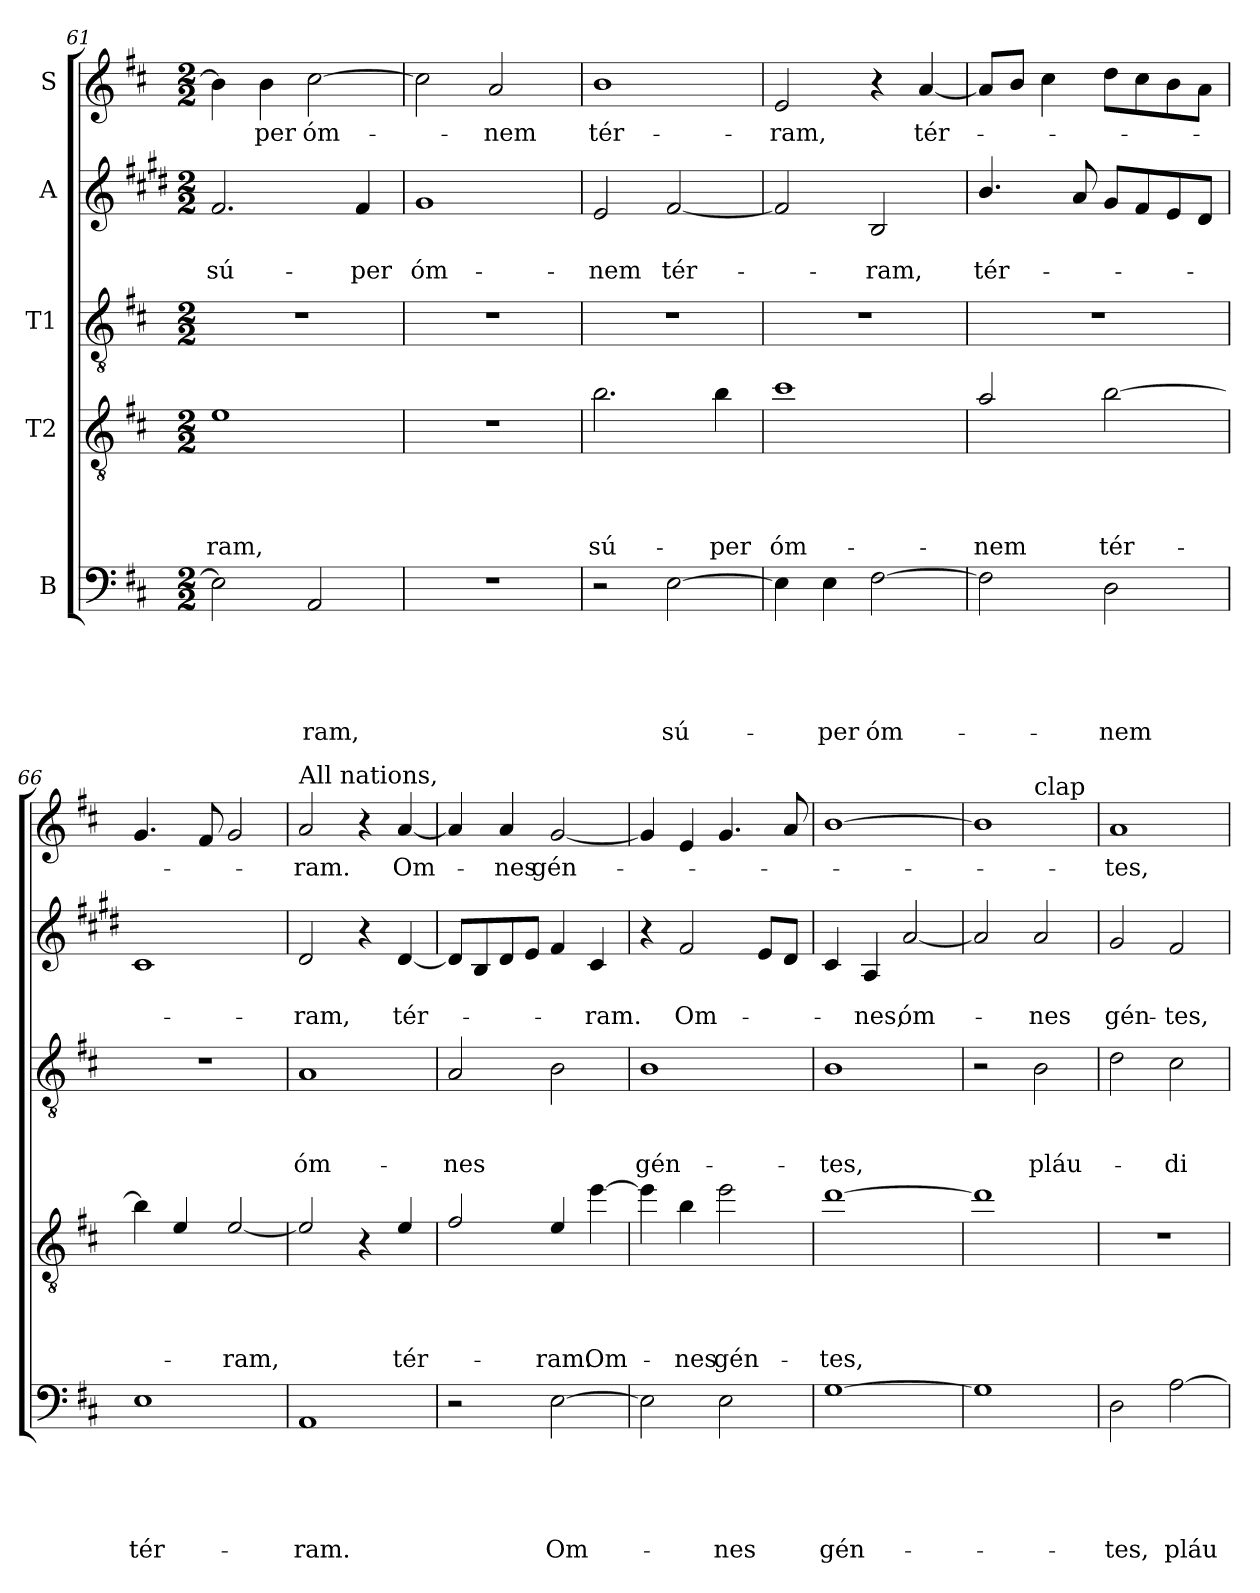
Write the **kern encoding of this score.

**kern	**text	**text	**text	**text	**text	**kern	**text	**text	**text	**text	**kern	**text	**text	**text	**kern	**text	**text	**kern	**text
*part5	*part5	*part5	*part5	*part5	*part5	*part4	*part4	*part4	*part4	*part4	*part3	*part3	*part3	*part3	*part2	*part2	*part2	*part1	*part1
*staff5	*staff5	*staff5	*staff5	*staff5	*staff5	*staff4	*staff4	*staff4	*staff4	*staff4	*staff3	*staff3	*staff3	*staff3	*staff2	*staff2	*staff2	*staff1	*staff1
*I"B	*	*	*	*	*	*I"T2	*	*	*	*	*I"T1	*	*	*	*I"A	*	*	*I"S	*
!!LO:LB:g=z
*clefF4	*	*	*	*	*	*clefGv2	*	*	*	*	*clefGv2	*	*	*	*clefG2	*	*	*clefG2	*
*	*	*	*	*	*	*ITrd8c14	*	*	*	*	*	*	*	*	*ITrd1c2	*	*	*	*
*k[f#c#]	*	*	*	*	*	*k[f#c#]	*	*	*	*	*k[f#c#]	*	*	*	*k[f#c#]	*	*	*k[f#c#]	*
*D:	*	*	*	*	*	*D:	*	*	*	*	*D:	*	*	*	*D:	*	*	*D:	*
*M2/2	*	*	*	*	*	*M2/2	*	*	*	*	*M2/2	*	*	*	*M2/2	*	*	*M2/2	*
=61	=61	=61	=61	=61	=61	=61	=61	=61	=61	=61	=61	=61	=61	=61	=61	=61	=61	=61	=61
!	!	!	!	!	!	!	!	!	!	!LO:LY:b	!	!	!	!	!	!	!LO:LY:b	!	!
2E\]	.	.	.	.	.	1E	.	.	.	-ram,	1r	.	.	.	2.e/	.	sú-	4b\]	.
!	!	!	!	!	!	!	!	!	!	!	!	!	!	!	!	!	!	!	!LO:LY:b
.	.	.	.	.	.	.	.	.	.	.	.	.	.	.	.	.	.	4b\	-per
!	!	!	!	!	!LO:LY:b	!	!	!	!	!	!	!	!	!	!	!	!	!	!LO:LY:b
2AA/	.	.	.	.	-ram,	.	.	.	.	.	.	.	.	.	.	.	.	[2cc#\	óm-
!	!	!	!	!	!	!	!	!	!	!	!	!	!	!	!	!	!LO:LY:b	!	!
.	.	.	.	.	.	.	.	.	.	.	.	.	.	.	4e/	.	-per	.	.
=62	=62	=62	=62	=62	=62	=62	=62	=62	=62	=62	=62	=62	=62	=62	=62	=62	=62	=62	=62
!	!	!	!	!	!	!	!	!	!	!	!	!	!	!	!	!	!LO:LY:b	!	!
1r	.	.	.	.	.	1r	.	.	.	.	1r	.	.	.	1f#	.	óm-	2cc#\]	.
!	!	!	!	!	!	!	!	!	!	!	!	!	!	!	!	!	!	!	!LO:LY:b
.	.	.	.	.	.	.	.	.	.	.	.	.	.	.	.	.	.	2a/	-nem
=63	=63	=63	=63	=63	=63	=63	=63	=63	=63	=63	=63	=63	=63	=63	=63	=63	=63	=63	=63
!	!	!	!	!	!	!	!	!	!	!LO:LY:b	!	!	!	!	!	!	!LO:LY:b	!	!LO:LY:b
2r	.	.	.	.	.	2.B\	.	.	.	sú-	1r	.	.	.	2d/	.	-nem	1b	tér-
!	!	!	!	!	!LO:LY:b	!	!	!	!	!	!	!	!	!	!	!	!LO:LY:b	!	!
[2E\	.	.	.	.	sú-	.	.	.	.	.	.	.	.	.	[2e/	.	tér-	.	.
!	!	!	!	!	!	!	!	!	!	!LO:LY:b	!	!	!	!	!	!	!	!	!
.	.	.	.	.	.	4B\	.	.	.	-per	.	.	.	.	.	.	.	.	.
=64	=64	=64	=64	=64	=64	=64	=64	=64	=64	=64	=64	=64	=64	=64	=64	=64	=64	=64	=64
!	!	!	!	!	!	!	!	!	!	!LO:LY:b	!	!	!	!	!	!	!	!	!LO:LY:b
4E\]	.	.	.	.	.	1c#	.	.	.	óm-	1r	.	.	.	2e/]	.	.	2e/	-ram,
!	!	!	!	!	!LO:LY:b	!	!	!	!	!	!	!	!	!	!	!	!	!	!
4E\	.	.	.	.	-per	.	.	.	.	.	.	.	.	.	.	.	.	.	.
!	!	!	!	!	!LO:LY:b	!	!	!	!	!	!	!	!	!	!	!	!LO:LY:b	!	!
[2F#\	.	.	.	.	óm-	.	.	.	.	.	.	.	.	.	2A/	.	-ram,	4r	.
!	!	!	!	!	!	!	!	!	!	!	!	!	!	!	!	!	!	!	!LO:LY:b
.	.	.	.	.	.	.	.	.	.	.	.	.	.	.	.	.	.	[4a/	tér-
=65	=65	=65	=65	=65	=65	=65	=65	=65	=65	=65	=65	=65	=65	=65	=65	=65	=65	=65	=65
!	!	!	!	!	!	!	!	!	!	!LO:LY:b	!	!	!	!	!	!	!LO:LY:b	!	!
2F#\]	.	.	.	.	.	2A/	.	.	.	-nem	1r	.	.	.	4.a/	.	tér-	8a/L]	.
.	.	.	.	.	.	.	.	.	.	.	.	.	.	.	.	.	.	8b/J	.
.	.	.	.	.	.	.	.	.	.	.	.	.	.	.	.	.	.	4cc#\	.
.	.	.	.	.	.	.	.	.	.	.	.	.	.	.	8g/	.	.	.	.
!	!	!	!	!	!LO:LY:b	!	!	!	!	!LO:LY:b	!	!	!	!	!	!	!	!	!
2D\	.	.	.	.	-nem	[2B\	.	.	.	tér-	.	.	.	.	8f#/L	.	.	8dd\L	.
.	.	.	.	.	.	.	.	.	.	.	.	.	.	.	8e/	.	.	8cc#\	.
.	.	.	.	.	.	.	.	.	.	.	.	.	.	.	8d/	.	.	8b\	.
.	.	.	.	.	.	.	.	.	.	.	.	.	.	.	8c#/J	.	.	8a\J	.
=66	=66	=66	=66	=66	=66	=66	=66	=66	=66	=66	=66	=66	=66	=66	=66	=66	=66	=66	=66
!	!	!	!	!	!LO:LY:b	!	!	!	!	!	!	!	!	!	!	!	!	!	!
1E	.	.	.	.	tér-	4B\]	.	.	.	.	1r	.	.	.	1B	.	.	4.g/	.
.	.	.	.	.	.	4E/	.	.	.	.	.	.	.	.	.	.	.	.	.
.	.	.	.	.	.	.	.	.	.	.	.	.	.	.	.	.	.	8f#/	.
!	!	!	!	!	!	!	!	!	!	!LO:LY:b	!	!	!	!	!	!	!	!	!
.	.	.	.	.	.	[2E/	.	.	.	-ram,	.	.	.	.	.	.	.	2g/	.
!!LO:PB:g=z
=67	=67	=67	=67	=67	=67	=67	=67	=67	=67	=67	=67	=67	=67	=67	=67	=67	=67	=67	=67
!	!	!	!	!	!	!	!	!	!	!	!	!	!	!	!	!	!	!LO:TX:a:t=All nations,	!
!	!	!	!	!	!LO:LY:b	!	!	!	!	!	!	!	!	!LO:LY:b	!	!	!LO:LY:b	!	!LO:LY:b
1AA	.	.	.	.	-ram.	2E/]	.	.	.	.	1A	.	.	óm-	2c#/	.	-ram,	2a/	-ram.
.	.	.	.	.	.	4r	.	.	.	.	.	.	.	.	4r	.	.	4r	.
!	!	!	!	!	!	!	!	!	!	!LO:LY:b	!	!	!	!	!	!	!LO:LY:b	!	!LO:LY:b
.	.	.	.	.	.	4E/	.	.	.	tér-	.	.	.	.	[4c#/	.	tér-	[4a/	Om-
=68	=68	=68	=68	=68	=68	=68	=68	=68	=68	=68	=68	=68	=68	=68	=68	=68	=68	=68	=68
!	!	!	!	!	!	!	!	!	!	!	!	!	!	!LO:LY:b	!	!	!	!	!
2r	.	.	.	.	.	2F#/	.	.	.	.	2A/	.	.	-nes	8c#/L]	.	.	4a/]	.
.	.	.	.	.	.	.	.	.	.	.	.	.	.	.	8A/	.	.	.	.
!	!	!	!	!	!	!	!	!	!	!	!	!	!	!	!	!	!	!	!LO:LY:b
.	.	.	.	.	.	.	.	.	.	.	.	.	.	.	8c#/	.	.	4a/	-nes
.	.	.	.	.	.	.	.	.	.	.	.	.	.	.	8d/J	.	.	.	.
!	!	!	!	!	!LO:LY:b	!	!	!	!	!LO:LY:b	!	!	!	!	!	!	!	!	!LO:LY:b
[2E\	.	.	.	.	Om-	4E/	.	.	.	-ram.	2B\	.	.	.	4e/	.	.	[2g/	gén-
!	!	!	!	!	!	!	!	!	!	!LO:LY:b	!	!	!	!	!	!	!LO:LY:b	!	!
.	.	.	.	.	.	[4e\	.	.	.	Om-	.	.	.	.	4B/	.	-ram.	.	.
=69	=69	=69	=69	=69	=69	=69	=69	=69	=69	=69	=69	=69	=69	=69	=69	=69	=69	=69	=69
!	!	!	!	!	!	!	!	!	!	!	!	!	!	!LO:LY:b	!	!	!	!	!
2E\]	.	.	.	.	.	4e\]	.	.	.	.	1B	.	.	gén-	4r	.	.	4g/]	.
!	!	!	!	!	!	!	!	!	!	!LO:LY:b	!	!	!	!	!	!	!LO:LY:b	!	!
.	.	.	.	.	.	4B\	.	.	.	-nes	.	.	.	.	2e/	.	Om-	4e/	.
!	!	!	!	!	!LO:LY:b	!	!	!	!	!LO:LY:b	!	!	!	!	!	!	!	!	!
2E\	.	.	.	.	-nes	2e\	.	.	.	gén-	.	.	.	.	.	.	.	4.g/	.
.	.	.	.	.	.	.	.	.	.	.	.	.	.	.	8d/L	.	.	.	.
.	.	.	.	.	.	.	.	.	.	.	.	.	.	.	8c#/J	.	.	8a/	.
=70	=70	=70	=70	=70	=70	=70	=70	=70	=70	=70	=70	=70	=70	=70	=70	=70	=70	=70	=70
!	!	!	!	!	!LO:LY:b	!	!	!	!	!LO:LY:b	!	!	!	!LO:LY:b	!	!	!	!	!
[1G	.	.	.	.	gén-	[1d	.	.	.	-tes,	1B	.	.	-tes,	4B/	.	.	[1b	.
!	!	!	!	!	!	!	!	!	!	!	!	!	!	!	!	!	!LO:LY:b	!	!
.	.	.	.	.	.	.	.	.	.	.	.	.	.	.	4G/	.	-nes,	.	.
!	!	!	!	!	!	!	!	!	!	!	!	!	!	!	!	!	!LO:LY:b	!	!
.	.	.	.	.	.	.	.	.	.	.	.	.	.	.	[2g/	.	óm-	.	.
=71	=71	=71	=71	=71	=71	=71	=71	=71	=71	=71	=71	=71	=71	=71	=71	=71	=71	=71	=71
*	*	*	*	*	*	*	*	*	*	*	*	*	*	*	*	*	*	*^	*
1G]	.	.	.	.	.	1d]	.	.	.	.	2r	.	.	.	2g/]	.	.	1b]	2ryy	.
!	!	!	!	!	!	!	!	!	!	!	!	!	!	!	!	!	!	!	!LO:TX:a:t=clap	!
!	!	!	!	!	!	!	!	!	!	!	!	!	!	!LO:LY:b	!	!	!LO:LY:b	!	!	!
.	.	.	.	.	.	.	.	.	.	.	2B\	.	.	pláu-	2g/	.	-nes	.	2ryy	.
=72	=72	=72	=72	=72	=72	=72	=72	=72	=72	=72	=72	=72	=72	=72	=72	=72	=72	=72	=72	=72
!	!	!	!	!	!	!	!	!	!	!	!	!	!	!	!	!	!	!LO:TX:a:t=your hands!	!	!
!	!	!	!	!	!LO:LY:b	!	!	!	!	!	!	!	!	!	!	!	!LO:LY:b	!	!	!LO:LY:b
*	*	*	*	*	*	*	*	*	*	*	*	*	*	*	*	*	*	*v	*v	*
2D\	.	.	.	.	-tes,	1r	.	.	.	.	2d\	.	.	.	2f#/	.	gén-	1a	-tes,
!	!	!	!	!	!LO:LY:b	!	!	!	!	!	!	!	!	!LO:LY:b	!	!	!LO:LY:b	!	!
[2A\	.	.	.	.	pláu-	.	.	.	.	.	2c#\	.	.	-di-	2e/	.	-tes,	.	.
=	=	=	=	=	=	=	=	=	=	=	=	=	=	=	=	=	=	=	=
*-	*-	*-	*-	*-	*-	*-	*-	*-	*-	*-	*-	*-	*-	*-	*-	*-	*-	*-	*-
